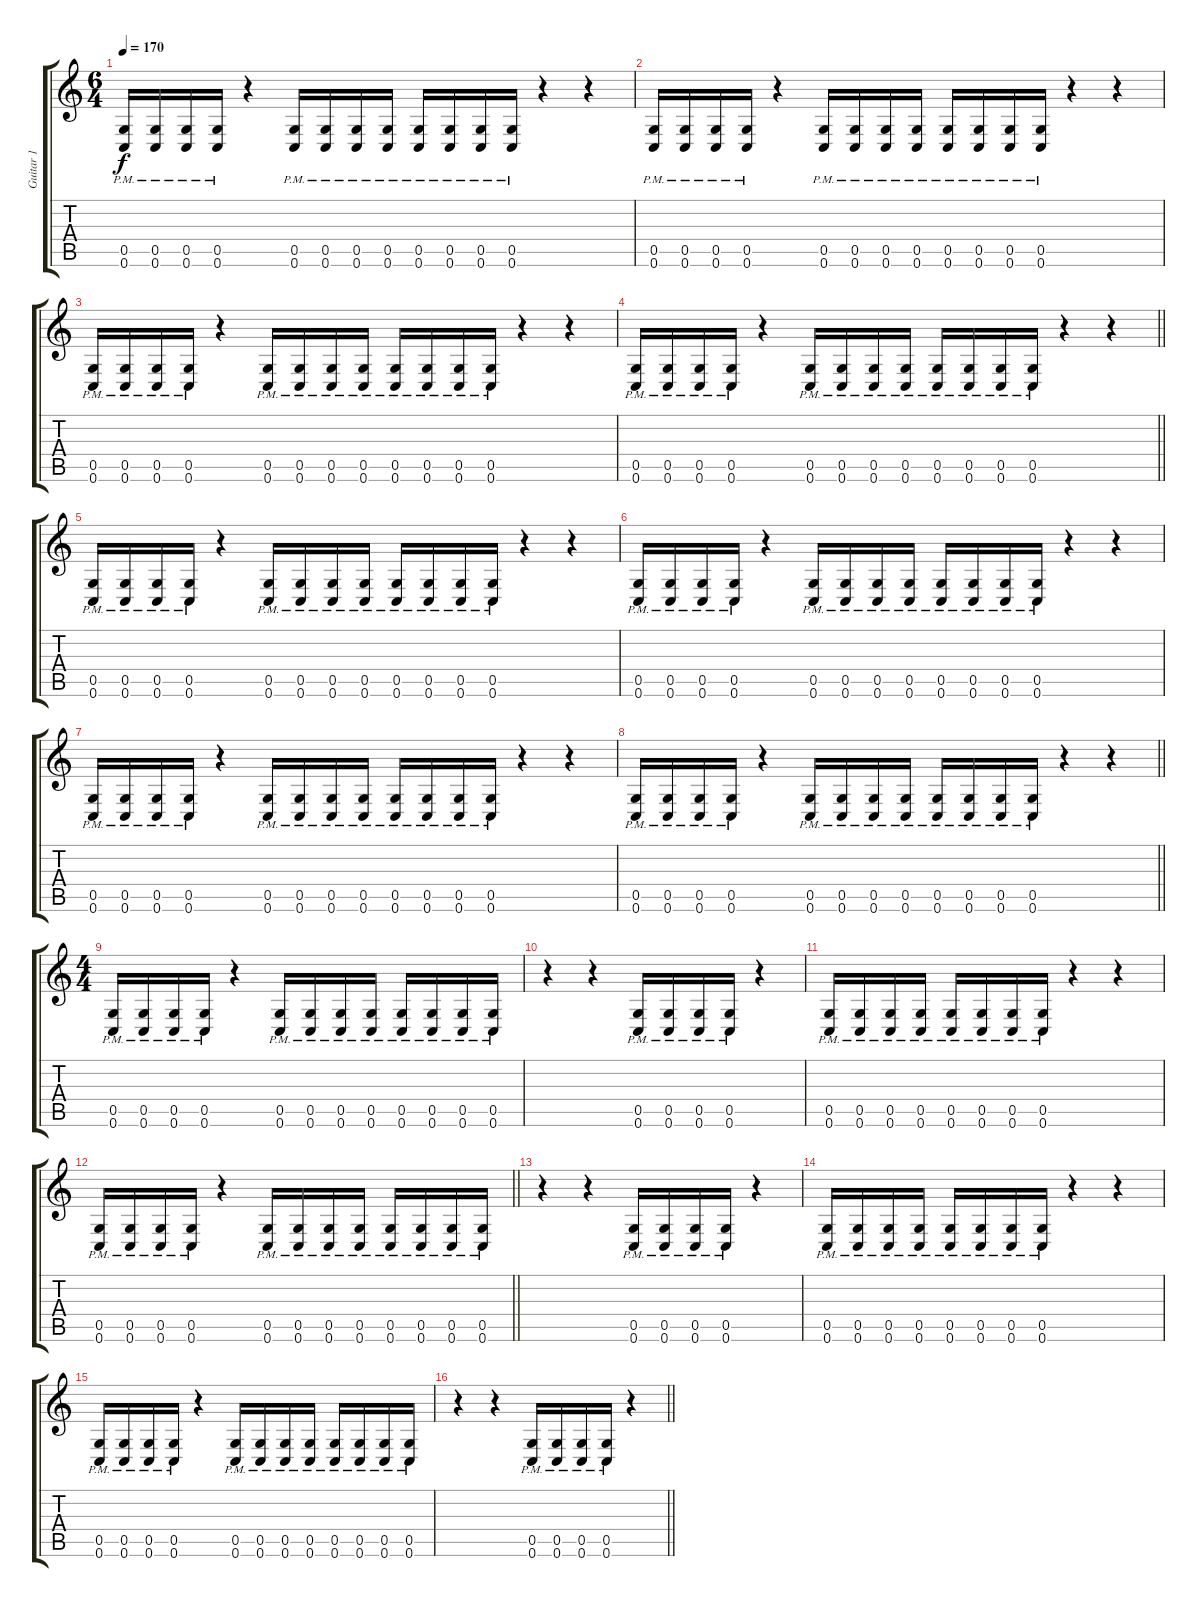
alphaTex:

\track ("Guitar 1" "Guitar 1") {instrument distortionguitar}
\staff {score tabs}
\tuning (D4 A3 F3 C3 G2 C2) {hide}
\ts (6 4)
\tempo 170
\clef g2
\ks c
(0.5{pm} 0.6{pm}).16{dy f} (0.5{pm} 0.6{pm}).16 (0.5{pm} 0.6{pm}).16 (0.5{pm} 0.6{pm}).16 r.4 (0.5{pm} 0.6{pm}).16 (0.5{pm} 0.6{pm}).16 (0.5{pm} 0.6{pm}).16 (0.5{pm} 0.6{pm}).16 (0.5{pm} 0.6{pm}).16 (0.5{pm} 0.6{pm}).16 (0.5{pm} 0.6{pm}).16 (0.5{pm} 0.6{pm}).16 r.4 r.4 |
(0.5{pm} 0.6{pm}).16 (0.5{pm} 0.6{pm}).16 (0.5{pm} 0.6{pm}).16 (0.5{pm} 0.6{pm}).16 r.4 (0.5{pm} 0.6{pm}).16 (0.5{pm} 0.6{pm}).16 (0.5{pm} 0.6{pm}).16 (0.5{pm} 0.6{pm}).16 (0.5{pm} 0.6{pm}).16 (0.5{pm} 0.6{pm}).16 (0.5{pm} 0.6{pm}).16 (0.5{pm} 0.6{pm}).16 r.4 r.4 |
(0.5{pm} 0.6{pm}).16 (0.5{pm} 0.6{pm}).16 (0.5{pm} 0.6{pm}).16 (0.5{pm} 0.6{pm}).16 r.4 (0.5{pm} 0.6{pm}).16 (0.5{pm} 0.6{pm}).16 (0.5{pm} 0.6{pm}).16 (0.5{pm} 0.6{pm}).16 (0.5{pm} 0.6{pm}).16 (0.5{pm} 0.6{pm}).16 (0.5{pm} 0.6{pm}).16 (0.5{pm} 0.6{pm}).16 r.4 r.4 |
\barLineRight lightlight
(0.5{pm} 0.6{pm}).16 (0.5{pm} 0.6{pm}).16 (0.5{pm} 0.6{pm}).16 (0.5{pm} 0.6{pm}).16 r.4 (0.5{pm} 0.6{pm}).16 (0.5{pm} 0.6{pm}).16 (0.5{pm} 0.6{pm}).16 (0.5{pm} 0.6{pm}).16 (0.5{pm} 0.6{pm}).16 (0.5{pm} 0.6{pm}).16 (0.5{pm} 0.6{pm}).16 (0.5{pm} 0.6{pm}).16 r.4 r.4 |
(0.5{pm} 0.6{pm}).16 (0.5{pm} 0.6{pm}).16 (0.5{pm} 0.6{pm}).16 (0.5{pm} 0.6{pm}).16 r.4 (0.5{pm} 0.6{pm}).16 (0.5{pm} 0.6{pm}).16 (0.5{pm} 0.6{pm}).16 (0.5{pm} 0.6{pm}).16 (0.5{pm} 0.6{pm}).16 (0.5{pm} 0.6{pm}).16 (0.5{pm} 0.6{pm}).16 (0.5{pm} 0.6{pm}).16 r.4 r.4 |
(0.5{pm} 0.6{pm}).16 (0.5{pm} 0.6{pm}).16 (0.5{pm} 0.6{pm}).16 (0.5{pm} 0.6{pm}).16 r.4 (0.5{pm} 0.6{pm}).16 (0.5{pm} 0.6{pm}).16 (0.5{pm} 0.6{pm}).16 (0.5{pm} 0.6{pm}).16 (0.5{pm} 0.6{pm}).16 (0.5{pm} 0.6{pm}).16 (0.5{pm} 0.6{pm}).16 (0.5{pm} 0.6{pm}).16 r.4 r.4 |
(0.5{pm} 0.6{pm}).16 (0.5{pm} 0.6{pm}).16 (0.5{pm} 0.6{pm}).16 (0.5{pm} 0.6{pm}).16 r.4 (0.5{pm} 0.6{pm}).16 (0.5{pm} 0.6{pm}).16 (0.5{pm} 0.6{pm}).16 (0.5{pm} 0.6{pm}).16 (0.5{pm} 0.6{pm}).16 (0.5{pm} 0.6{pm}).16 (0.5{pm} 0.6{pm}).16 (0.5{pm} 0.6{pm}).16 r.4 r.4 |
\barLineRight lightlight
(0.5{pm} 0.6{pm}).16 (0.5{pm} 0.6{pm}).16 (0.5{pm} 0.6{pm}).16 (0.5{pm} 0.6{pm}).16 r.4 (0.5{pm} 0.6{pm}).16 (0.5{pm} 0.6{pm}).16 (0.5{pm} 0.6{pm}).16 (0.5{pm} 0.6{pm}).16 (0.5{pm} 0.6{pm}).16 (0.5{pm} 0.6{pm}).16 (0.5{pm} 0.6{pm}).16 (0.5{pm} 0.6{pm}).16 r.4 r.4 |
\ts (4 4)
(0.5{pm} 0.6{pm}).16 (0.5{pm} 0.6{pm}).16 (0.5{pm} 0.6{pm}).16 (0.5{pm} 0.6{pm}).16 r.4 (0.5{pm} 0.6{pm}).16 (0.5{pm} 0.6{pm}).16 (0.5{pm} 0.6{pm}).16 (0.5{pm} 0.6{pm}).16 (0.5{pm} 0.6{pm}).16 (0.5{pm} 0.6{pm}).16 (0.5{pm} 0.6{pm}).16 (0.5{pm} 0.6{pm}).16 |
r.4 r.4 (0.5{pm} 0.6{pm}).16 (0.5{pm} 0.6{pm}).16 (0.5{pm} 0.6{pm}).16 (0.5{pm} 0.6{pm}).16 r.4 |
(0.5{pm} 0.6{pm}).16 (0.5{pm} 0.6{pm}).16 (0.5{pm} 0.6{pm}).16 (0.5{pm} 0.6{pm}).16 (0.5{pm} 0.6{pm}).16 (0.5{pm} 0.6{pm}).16 (0.5{pm} 0.6{pm}).16 (0.5{pm} 0.6{pm}).16 r.4 r.4 |
\barLineRight lightlight
(0.5{pm} 0.6{pm}).16 (0.5{pm} 0.6{pm}).16 (0.5{pm} 0.6{pm}).16 (0.5{pm} 0.6{pm}).16 r.4 (0.5{pm} 0.6{pm}).16 (0.5{pm} 0.6{pm}).16 (0.5{pm} 0.6{pm}).16 (0.5{pm} 0.6{pm}).16 (0.5{pm} 0.6{pm}).16 (0.5{pm} 0.6{pm}).16 (0.5{pm} 0.6{pm}).16 (0.5{pm} 0.6{pm}).16 |
r.4 r.4 (0.5{pm} 0.6{pm}).16 (0.5{pm} 0.6{pm}).16 (0.5{pm} 0.6{pm}).16 (0.5{pm} 0.6{pm}).16 r.4 |
(0.5{pm} 0.6{pm}).16 (0.5{pm} 0.6{pm}).16 (0.5{pm} 0.6{pm}).16 (0.5{pm} 0.6{pm}).16 (0.5{pm} 0.6{pm}).16 (0.5{pm} 0.6{pm}).16 (0.5{pm} 0.6{pm}).16 (0.5{pm} 0.6{pm}).16 r.4 r.4 |
(0.5{pm} 0.6{pm}).16 (0.5{pm} 0.6{pm}).16 (0.5{pm} 0.6{pm}).16 (0.5{pm} 0.6{pm}).16 r.4 (0.5{pm} 0.6{pm}).16 (0.5{pm} 0.6{pm}).16 (0.5{pm} 0.6{pm}).16 (0.5{pm} 0.6{pm}).16 (0.5{pm} 0.6{pm}).16 (0.5{pm} 0.6{pm}).16 (0.5{pm} 0.6{pm}).16 (0.5{pm} 0.6{pm}).16 |
\barLineRight lightlight
r.4 r.4 (0.5{pm} 0.6{pm}).16 (0.5{pm} 0.6{pm}).16 (0.5{pm} 0.6{pm}).16 (0.5{pm} 0.6{pm}).16 r.4
